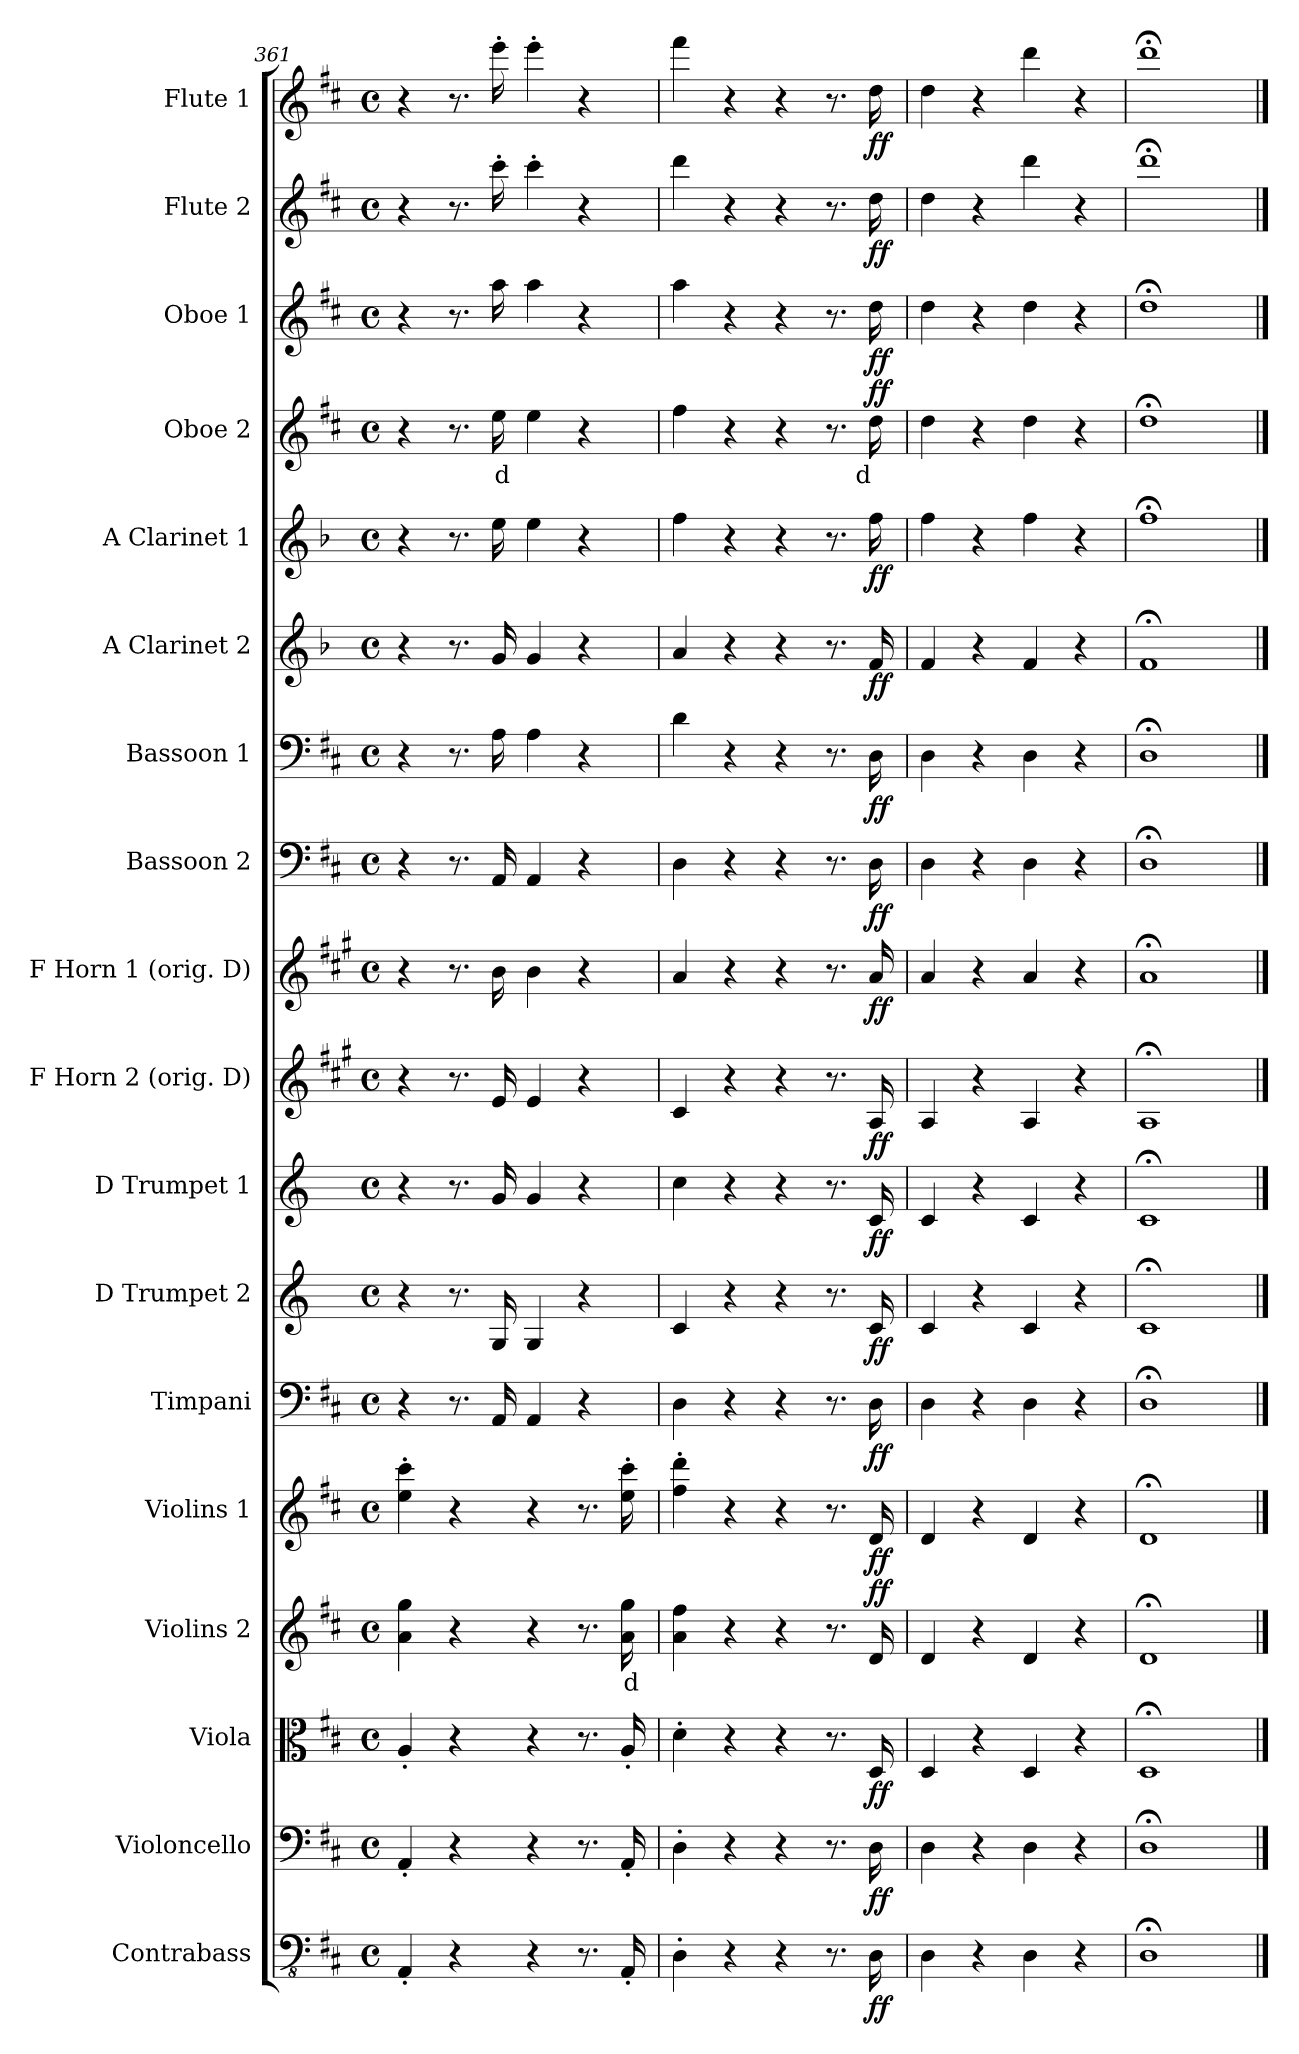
**kern	**dynam	**kern	**dynam	**kern	**dynam	**kern	**text	**dynam	**kern	**dynam	**kern	**dynam	**kern	**dynam	**kern	**dynam	**kern	**dynam	**kern	**dynam	**kern	**dynam	**kern	**dynam	**kern	**dynam	**kern	**dynam	**kern	**text	**dynam	**kern	**dynam	**kern	**dynam	**kern	**dynam
*part18	*part18	*part17	*part17	*part16	*part16	*part15	*part15	*part15	*part14	*part14	*part13	*part13	*part12	*part12	*part11	*part11	*part10	*part10	*part9	*part9	*part8	*part8	*part7	*part7	*part6	*part6	*part5	*part5	*part4	*part4	*part4	*part3	*part3	*part2	*part2	*part1	*part1
*staff18	*staff18	*staff17	*staff17	*staff16	*staff16	*staff15	*staff15	*staff15	*staff14	*staff14	*staff13	*staff13	*staff12	*staff12	*staff11	*staff11	*staff10	*staff10	*staff9	*staff9	*staff8	*staff8	*staff7	*staff7	*staff6	*staff6	*staff5	*staff5	*staff4	*staff4	*staff4	*staff3	*staff3	*staff2	*staff2	*staff1	*staff1
*I"Contrabass	*	*I"Violoncello	*	*I"Viola	*	*I"Violins 2	*	*	*I"Violins 1	*	*I"Timpani	*	*I"D Trumpet 2	*	*I"D Trumpet 1	*	*I"F Horn 2 (orig.  D)	*	*I"F Horn 1 (orig.  D)	*	*I"Bassoon 2	*	*I"Bassoon 1	*	*I"A Clarinet 2	*	*I"A Clarinet 1	*	*I"Oboe 2	*	*	*I"Oboe 1	*	*I"Flute 2	*	*I"Flute 1	*
*I'Cb	*	*I'Vc	*	*I'Vla	*	*I'Vln 2	*	*	*I'Vln 1	*	*I'Timp	*	*I'Tpt 2	*	*I'Tpt 1	*	*I'Hn 2	*	*I'Hn 1	*	*I'Bsn 2	*	*I'Bsn 1	*	*I'Cl 2	*	*I'Cl 1	*	*I'Ob 2	*	*	*I'Ob 1	*	*I'Fl 2	*	*I'Fl 1	*
*clefFv4	*	*clefF4	*	*clefC3	*	*clefG2	*	*	*clefG2	*	*clefF4	*	*clefG2	*	*clefG2	*	*clefG2	*	*clefG2	*	*clefF4	*	*clefF4	*	*clefG2	*	*clefG2	*	*clefG2	*	*	*clefG2	*	*clefG2	*	*clefG2	*
*	*	*	*	*	*	*	*	*	*	*	*	*	*ITrd-1c-2	*	*ITrd-1c-2	*	*ITrd4c7	*	*ITrd4c7	*	*	*	*	*	*ITrd2c3	*	*ITrd2c3	*	*	*	*	*	*	*	*	*	*
*k[f#c#]	*	*k[f#c#]	*	*k[f#c#]	*	*k[f#c#]	*	*	*k[f#c#]	*	*k[f#c#]	*	*k[f#c#]	*	*k[f#c#]	*	*k[f#c#]	*	*k[f#c#]	*	*k[f#c#]	*	*k[f#c#]	*	*k[f#c#]	*	*k[f#c#]	*	*k[f#c#]	*	*	*k[f#c#]	*	*k[f#c#]	*	*k[f#c#]	*
*M4/4	*	*M4/4	*	*M4/4	*	*M4/4	*	*	*M4/4	*	*M4/4	*	*M4/4	*	*M4/4	*	*M4/4	*	*M4/4	*	*M4/4	*	*M4/4	*	*M4/4	*	*M4/4	*	*M4/4	*	*	*M4/4	*	*M4/4	*	*M4/4	*
*met(c)	*	*met(c)	*	*met(c)	*	*met(c)	*	*	*met(c)	*	*met(c)	*	*met(c)	*	*met(c)	*	*met(c)	*	*met(c)	*	*met(c)	*	*met(c)	*	*met(c)	*	*met(c)	*	*met(c)	*	*	*met(c)	*	*met(c)	*	*met(c)	*
=361	=361	=361	=361	=361	=361	=361	=361	=361	=361	=361	=361	=361	=361	=361	=361	=361	=361	=361	=361	=361	=361	=361	=361	=361	=361	=361	=361	=361	=361	=361	=361	=361	=361	=361	=361	=361	=361
4AAA'/	.	4AA'/	.	4A'/	.	4a\ 4gg\	.	.	4ee\' 4ccc#\'	.	4r	.	4r	.	4r	.	4r	.	4r	.	4r	.	4r	.	4r	.	4r	.	4r	.	.	4r	.	4r	.	4r	.
4r	.	4r	.	4r	.	4r	.	.	4r	.	8.r	.	8.r	.	8.r	.	8.r	.	8.r	.	8.r	.	8.r	.	8.r	.	8.r	.	8.r	.	.	8.r	.	8.r	.	8.r	.
!	!	!	!	!	!	!	!	!	!	!	!	!	!	!	!	!	!	!	!	!	!	!	!	!	!	!	!	!	!	!LO:LY:b:color=#FF0000	!	!	!	!	!	!	!
.	.	.	.	.	.	.	.	.	.	.	16AA/	.	16A/	.	16a/	.	16A/	.	16e\	.	16AA/	.	16A\	.	16e/	.	16cc#\	.	16ee\	d	.	16aa\	.	16ccc#'\	.	16eee'\	.
4r	.	4r	.	4r	.	4r	.	.	4r	.	4AA/	.	4A/	.	4a/	.	4A/	.	4e\	.	4AA/	.	4A\	.	4e/	.	4cc#\	.	4ee\	.	.	4aa\	.	4ccc#'\	.	4eee'\	.
8.r	.	8.r	.	8.r	.	8.r	.	.	8.r	.	4r	.	4r	.	4r	.	4r	.	4r	.	4r	.	4r	.	4r	.	4r	.	4r	.	.	4r	.	4r	.	4r	.
!	!	!	!	!	!	!	!LO:LY:b:color=#FF0000	!	!	!	!	!	!	!	!	!	!	!	!	!	!	!	!	!	!	!	!	!	!	!	!	!	!	!	!	!	!
16AAA'/	.	16AA'/	.	16A'/	.	16a\ 16gg\	d	.	16ee\' 16ccc#\'	.	.	.	.	.	.	.	.	.	.	.	.	.	.	.	.	.	.	.	.	.	.	.	.	.	.	.	.
=362	=362	=362	=362	=362	=362	=362	=362	=362	=362	=362	=362	=362	=362	=362	=362	=362	=362	=362	=362	=362	=362	=362	=362	=362	=362	=362	=362	=362	=362	=362	=362	=362	=362	=362	=362	=362	=362
4DD'\	.	4D'\	.	4d'\	.	4a\ 4ff#\	.	.	4ff#\' 4ddd\'	.	4D\	.	4d/	.	4dd\	.	4F#/	.	4d/	.	4D\	.	4d\	.	4f#/	.	4dd\	.	4ff#\	.	.	4aa\	.	4ddd\	.	4fff#\	.
4r	.	4r	.	4r	.	4r	.	.	4r	.	4r	.	4r	.	4r	.	4r	.	4r	.	4r	.	4r	.	4r	.	4r	.	4r	.	.	4r	.	4r	.	4r	.
4r	.	4r	.	4r	.	4r	.	.	4r	.	4r	.	4r	.	4r	.	4r	.	4r	.	4r	.	4r	.	4r	.	4r	.	4r	.	.	4r	.	4r	.	4r	.
8.r	.	8.r	.	8.r	.	8.r	.	.	8.r	.	8.r	.	8.r	.	8.r	.	8.r	.	8.r	.	8.r	.	8.r	.	8.r	.	8.r	.	8.r	.	.	8.r	.	8.r	.	8.r	.
!	!LO:DY:b	!	!LO:DY:b	!	!LO:DY:b	!	!	!LO:DY:b	!	!LO:DY:b	!	!LO:DY:b	!	!LO:DY:b	!	!LO:DY:b	!	!LO:DY:b	!	!LO:DY:b	!	!LO:DY:b	!	!LO:DY:b	!	!LO:DY:b	!	!LO:DY:b	!	!LO:LY:b:color=#FF0000	!LO:DY:b	!	!LO:DY:b	!	!LO:DY:b	!	!LO:DY:b
16DD\	ff	16D\	ff	16D/	ff	16d/	.	ff	16d/	ff	16D\	ff	16d/	ff	16d/	ff	16D/	ff	16d/	ff	16D\	ff	16D\	ff	16d/	ff	16dd\	ff	16dd\	d	ff	16dd\	ff	16dd\	ff	16dd\	ff
=363	=363	=363	=363	=363	=363	=363	=363	=363	=363	=363	=363	=363	=363	=363	=363	=363	=363	=363	=363	=363	=363	=363	=363	=363	=363	=363	=363	=363	=363	=363	=363	=363	=363	=363	=363	=363	=363
4DD\	.	4D\	.	4D/	.	4d/	.	.	4d/	.	4D\	.	4d/	.	4d/	.	4D/	.	4d/	.	4D\	.	4D\	.	4d/	.	4dd\	.	4dd\	.	.	4dd\	.	4dd\	.	4dd\	.
4r	.	4r	.	4r	.	4r	.	.	4r	.	4r	.	4r	.	4r	.	4r	.	4r	.	4r	.	4r	.	4r	.	4r	.	4r	.	.	4r	.	4r	.	4r	.
4DD\	.	4D\	.	4D/	.	4d/	.	.	4d/	.	4D\	.	4d/	.	4d/	.	4D/	.	4d/	.	4D\	.	4D\	.	4d/	.	4dd\	.	4dd\	.	.	4dd\	.	4ddd\	.	4ddd\	.
4r	.	4r	.	4r	.	4r	.	.	4r	.	4r	.	4r	.	4r	.	4r	.	4r	.	4r	.	4r	.	4r	.	4r	.	4r	.	.	4r	.	4r	.	4r	.
=364	=364	=364	=364	=364	=364	=364	=364	=364	=364	=364	=364	=364	=364	=364	=364	=364	=364	=364	=364	=364	=364	=364	=364	=364	=364	=364	=364	=364	=364	=364	=364	=364	=364	=364	=364	=364	=364
1DD;<	.	1D;<	.	1D;<	.	1d;<	.	.	1d;<	.	1D;<	.	1d;<	.	1d;<	.	1D;<	.	1d;<	.	1D;<	.	1D;<	.	1d;<	.	1dd;<	.	1dd;<	.	.	1dd;<	.	1ddd;<	.	1ddd;<	.
==	==	==	==	==	==	==	==	==	==	==	==	==	==	==	==	==	==	==	==	==	==	==	==	==	==	==	==	==	==	==	==	==	==	==	==	==	==
*-	*-	*-	*-	*-	*-	*-	*-	*-	*-	*-	*-	*-	*-	*-	*-	*-	*-	*-	*-	*-	*-	*-	*-	*-	*-	*-	*-	*-	*-	*-	*-	*-	*-	*-	*-	*-	*-
